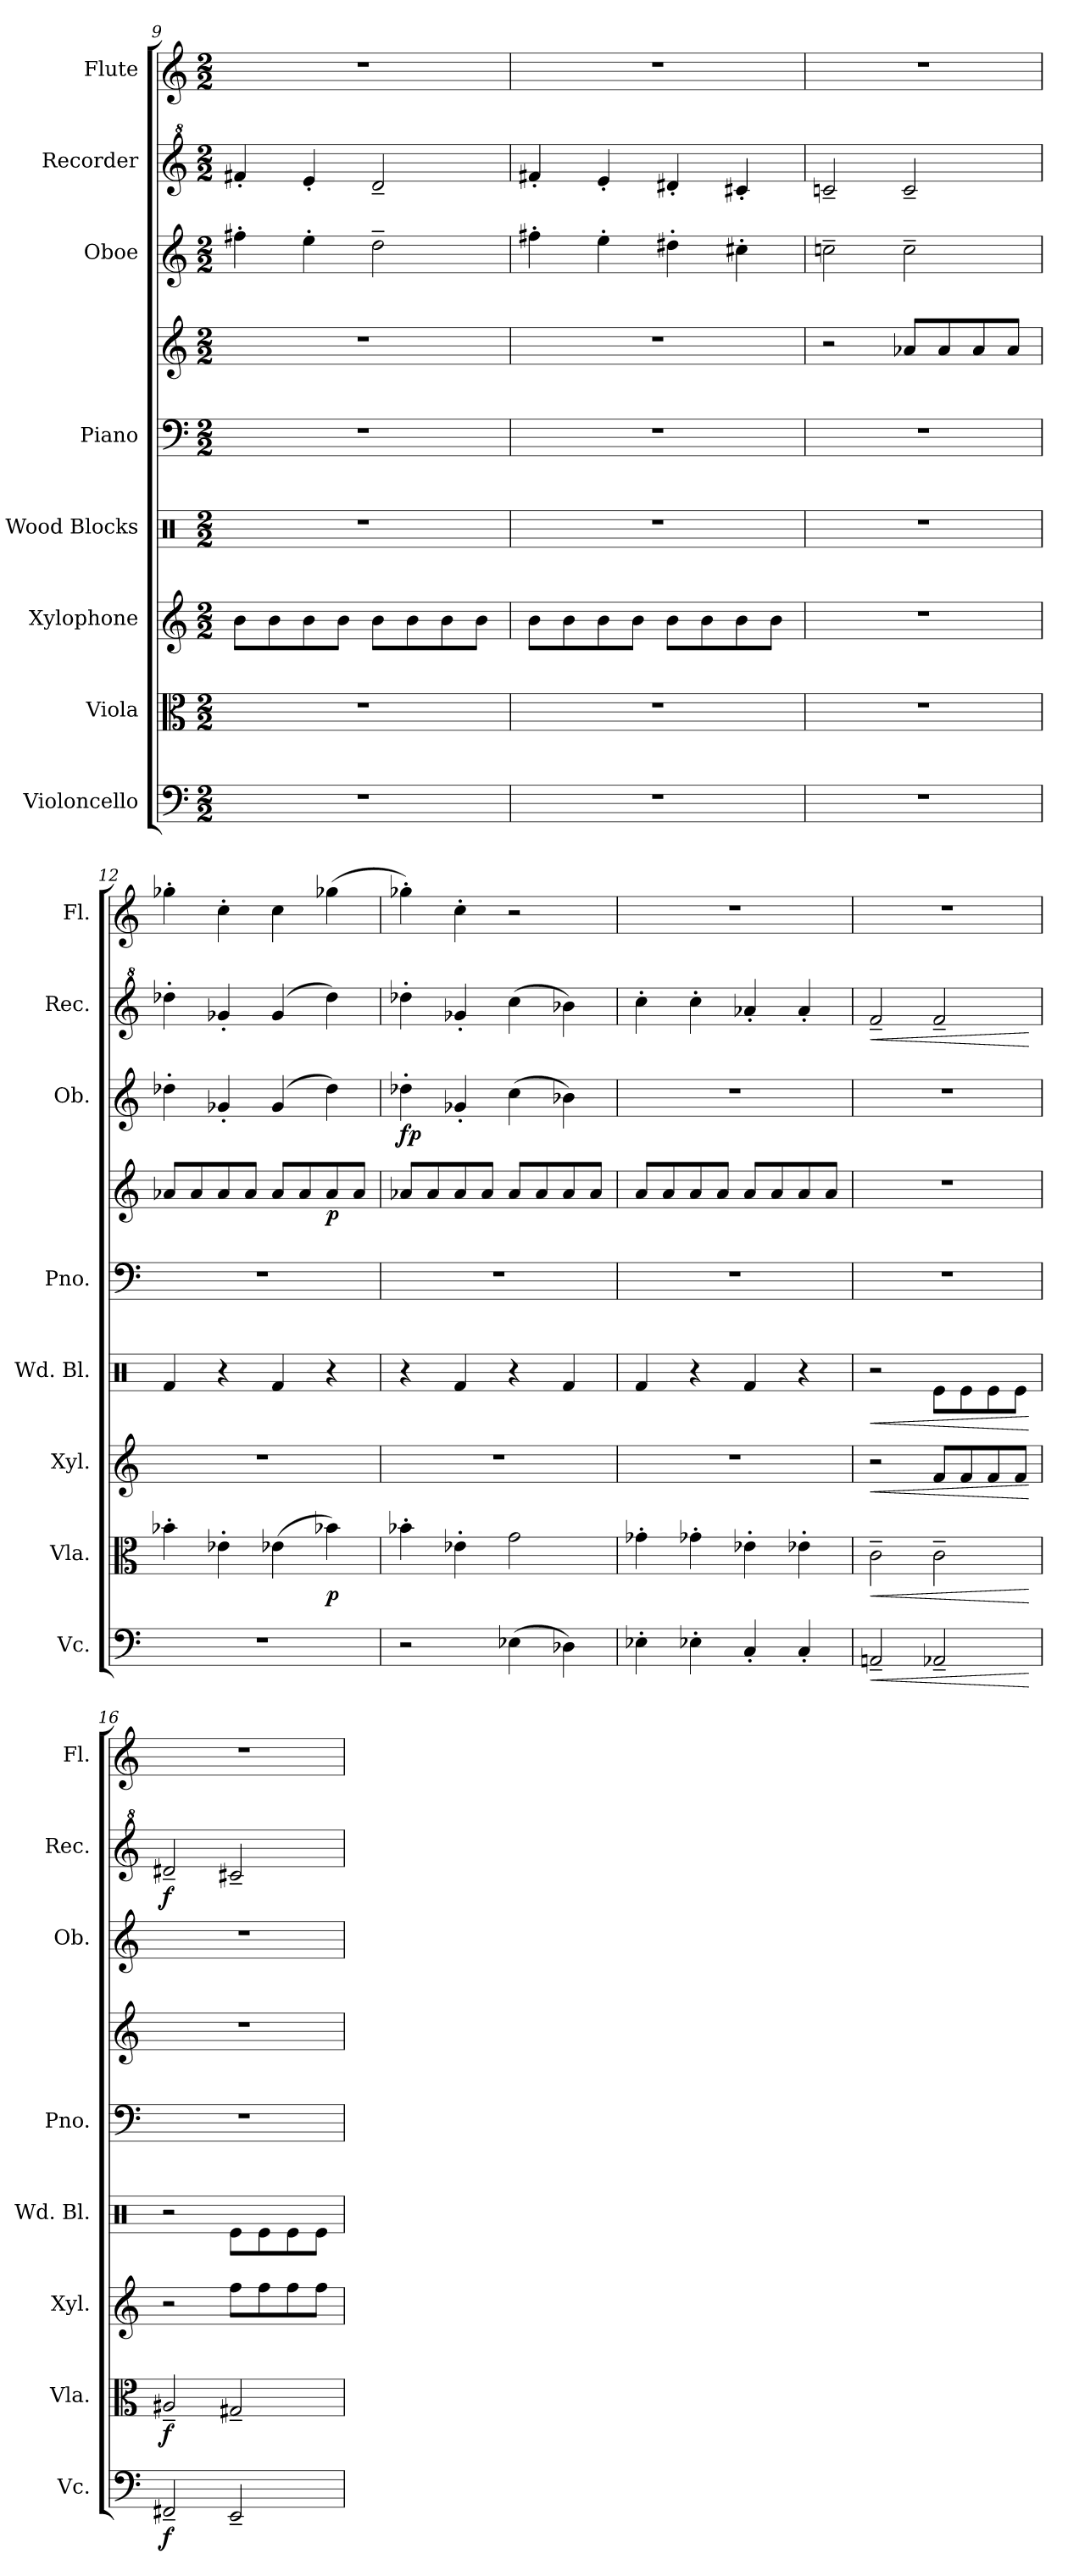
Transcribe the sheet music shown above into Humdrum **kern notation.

**kern	**dynam	**kern	**dynam	**kern	**dynam	**kern	**dynam	**kern	**kern	**dynam	**kern	**dynam	**kern	**dynam	**kern
*part8	*part8	*part7	*part7	*part6	*part6	*part5	*part5	*part4	*part4	*part4	*part3	*part3	*part2	*part2	*part1
*staff9	*staff9	*staff8	*staff8	*staff7	*staff7	*staff6	*staff6	*staff5	*staff4	*staff4/5	*staff3	*staff3	*staff2	*staff2	*staff1
*I"Violoncello	*	*I"Viola	*	*I"Xylophone	*	*I"Wood Blocks	*	*I"Piano	*	*	*I"Oboe	*	*I"Recorder	*	*I"Flute
*I'Vc.	*	*I'Vla.	*	*I'Xyl.	*	*I'Wd. Bl.	*	*I'Pno.	*	*	*I'Ob.	*	*I'Rec.	*	*I'Fl.
!!LO:PB:g=z
*clefF4	*	*clefC3	*	*clefG2	*	*clefX	*	*clefF4	*clefG2	*	*clefG2	*	*clefG^2	*	*clefG2
*	*	*	*	*ITrd-7c-12	*	*	*	*	*	*	*	*	*	*	*
*k[]	*	*k[]	*	*k[]	*	*k[]	*	*k[]	*k[]	*	*k[]	*	*k[]	*	*k[]
*M2/2	*	*M2/2	*	*M2/2	*	*M2/2	*	*M2/2	*M2/2	*	*M2/2	*	*M2/2	*	*M2/2
=9	=9	=9	=9	=9	=9	=9	=9	=9	=9	=9	=9	=9	=9	=9	=9
1r	.	1r	.	8bb\L	.	1r	.	1r	1r	.	4ff#X'\	.	4ff#X'/	.	1r
.	.	.	.	8bb\	.	.	.	.	.	.	.	.	.	.	.
.	.	.	.	8bb\	.	.	.	.	.	.	4ee'\	.	4ee'/	.	.
.	.	.	.	8bb\J	.	.	.	.	.	.	.	.	.	.	.
.	.	.	.	8bb\L	.	.	.	.	.	.	2dd~\	.	2dd~/	.	.
.	.	.	.	8bb\	.	.	.	.	.	.	.	.	.	.	.
.	.	.	.	8bb\	.	.	.	.	.	.	.	.	.	.	.
.	.	.	.	8bb\J	.	.	.	.	.	.	.	.	.	.	.
=10	=10	=10	=10	=10	=10	=10	=10	=10	=10	=10	=10	=10	=10	=10	=10
1r	.	1r	.	8bb\L	.	1r	.	1r	1r	.	4ff#X'\	.	4ff#X'/	.	1r
.	.	.	.	8bb\	.	.	.	.	.	.	.	.	.	.	.
.	.	.	.	8bb\	.	.	.	.	.	.	4ee'\	.	4ee'/	.	.
.	.	.	.	8bb\J	.	.	.	.	.	.	.	.	.	.	.
.	.	.	.	8bb\L	.	.	.	.	.	.	4dd#X'\	.	4dd#X'/	.	.
.	.	.	.	8bb\	.	.	.	.	.	.	.	.	.	.	.
.	.	.	.	8bb\	.	.	.	.	.	.	4cc#X'\	.	4cc#X'/	.	.
.	.	.	.	8bb\J	.	.	.	.	.	.	.	.	.	.	.
=11	=11	=11	=11	=11	=11	=11	=11	=11	=11	=11	=11	=11	=11	=11	=11
1r	.	1r	.	1r	.	1r	.	1r	2r	.	2ccn~\	.	2ccn~/	.	1r
.	.	.	.	.	.	.	.	.	8a-X/L	.	2cc~\	.	2cc~/	.	.
.	.	.	.	.	.	.	.	.	8a-/	.	.	.	.	.	.
.	.	.	.	.	.	.	.	.	8a-/	.	.	.	.	.	.
.	.	.	.	.	.	.	.	.	8a-/J	.	.	.	.	.	.
=12	=12	=12	=12	=12	=12	=12	=12	=12	=12	=12	=12	=12	=12	=12	=12
!	!	!	!	!	!	!	!	!	!	!LO:DY:a	!	!	!	!	!
!	!	!	!	!	!	!	!	!	!	!LO:DY:n=1:b	!	!	!	!	!
1r	.	4b-X'\	.	1r	.	4Rf/	.	1r	8a-X/L	other-dynamics mf	4dd-X'\	.	4ddd-X'\	.	4gg-X'\
.	.	.	.	.	.	.	.	.	8a-/	.	.	.	.	.	.
.	.	4e-X'\	.	.	.	4r	.	.	8a-/	.	4g-X'/	.	4gg-X'/	.	4cc'\
.	.	.	.	.	.	.	.	.	8a-/J	.	.	.	.	.	.
.	.	(4e-X\	.	.	.	4Rf/	.	.	8a-/L	.	(4g-/	.	(4gg-/	.	4cc\
.	.	.	.	.	.	.	.	.	8a-/	.	.	.	.	.	.
!	!	!	!LO:DY:b	!	!	!	!	!	!	!LO:DY:n=2:b	!	!	!	!	!
.	.	4b-X\)	p	.	.	4r	.	.	8a-/	p	4dd-\)	.	4ddd-\)	.	(4gg-X\
.	.	.	.	.	.	.	.	.	8a-/J	.	.	.	.	.	.
=13	=13	=13	=13	=13	=13	=13	=13	=13	=13	=13	=13	=13	=13	=13	=13
!	!	!	!	!	!	!	!	!	!	!	!	!LO:DY:b	!	!	!
2r	.	4b-X'\	.	1r	.	4r	.	1r	8a-X/L	.	4dd-X'\	fp	4ddd-X'\	.	4gg-X'\)
.	.	.	.	.	.	.	.	.	8a-/	.	.	.	.	.	.
.	.	4e-X'\	.	.	.	4Rf/	.	.	8a-/	.	4g-X'/	.	4gg-X'/	.	4cc'\
.	.	.	.	.	.	.	.	.	8a-/J	.	.	.	.	.	.
(4E-X\	.	2g\	.	.	.	4r	.	.	8a-/L	.	(4cc\	.	(4ccc\	.	2r
.	.	.	.	.	.	.	.	.	8a-/	.	.	.	.	.	.
4D-X\)	.	.	.	.	.	4Rf/	.	.	8a-/	.	4b-X\)	.	4bb-X\)	.	.
.	.	.	.	.	.	.	.	.	8a-/J	.	.	.	.	.	.
!!LO:PB:g=z
=14	=14	=14	=14	=14	=14	=14	=14	=14	=14	=14	=14	=14	=14	=14	=14
4E-X'\	.	4g-X'\	.	1r	.	4Rf/	.	1r	8a/L	.	1r	.	4ccc'\	.	1r
.	.	.	.	.	.	.	.	.	8a/	.	.	.	.	.	.
4E-X'\	.	4g-X'\	.	.	.	4r	.	.	8a/	.	.	.	4ccc'\	.	.
.	.	.	.	.	.	.	.	.	8a/J	.	.	.	.	.	.
4C'/	.	4e-X'\	.	.	.	4Rf/	.	.	8a/L	.	.	.	4aa-X'/	.	.
.	.	.	.	.	.	.	.	.	8a/	.	.	.	.	.	.
4C'/	.	4e-X'\	.	.	.	4r	.	.	8a/	.	.	.	4aa-'/	.	.
.	.	.	.	.	.	.	.	.	8a/J	.	.	.	.	.	.
=15	=15	=15	=15	=15	=15	=15	=15	=15	=15	=15	=15	=15	=15	=15	=15
!	!LO:HP:b	!	!LO:HP:b	!	!LO:HP:b	!	!LO:HP:b	!	!	!	!	!	!	!LO:HP:b	!
2AAn~/	<	2c~\	<	2r	<	2r	<	1r	1r	.	1r	.	2ff~/	<	1r
2AA-X~/	.	2c~\	.	8ff/L	.	8Re\L	.	.	.	.	.	.	2ff~/	.	.
.	.	.	.	8ff/	.	8Re\	.	.	.	.	.	.	.	.	.
.	.	.	.	8ff/	.	8Re\	.	.	.	.	.	.	.	.	.
.	.	.	.	8ff/J	.	8Re\J	.	.	.	.	.	.	.	.	.
.	[	.	[	.	[	.	[	.	.	.	.	.	.	[	.
=16	=16	=16	=16	=16	=16	=16	=16	=16	=16	=16	=16	=16	=16	=16	=16
!	!LO:DY:b	!	!LO:DY:b	!	!	!	!	!	!	!	!	!	!	!LO:DY:b	!
2FF#X~/	f	2A#X~/	f	2r	.	2r	.	1r	1r	.	1r	.	2dd#X~/	f	1r
2EE~/	.	2G#X~/	.	8fff\L	.	8Re\L	.	.	.	.	.	.	2cc#X~/	.	.
.	.	.	.	8fff\	.	8Re\	.	.	.	.	.	.	.	.	.
.	.	.	.	8fff\	.	8Re\	.	.	.	.	.	.	.	.	.
.	.	.	.	8fff\J	.	8Re\J	.	.	.	.	.	.	.	.	.
=	=	=	=	=	=	=	=	=	=	=	=	=	=	=	=
*-	*-	*-	*-	*-	*-	*-	*-	*-	*-	*-	*-	*-	*-	*-	*-
